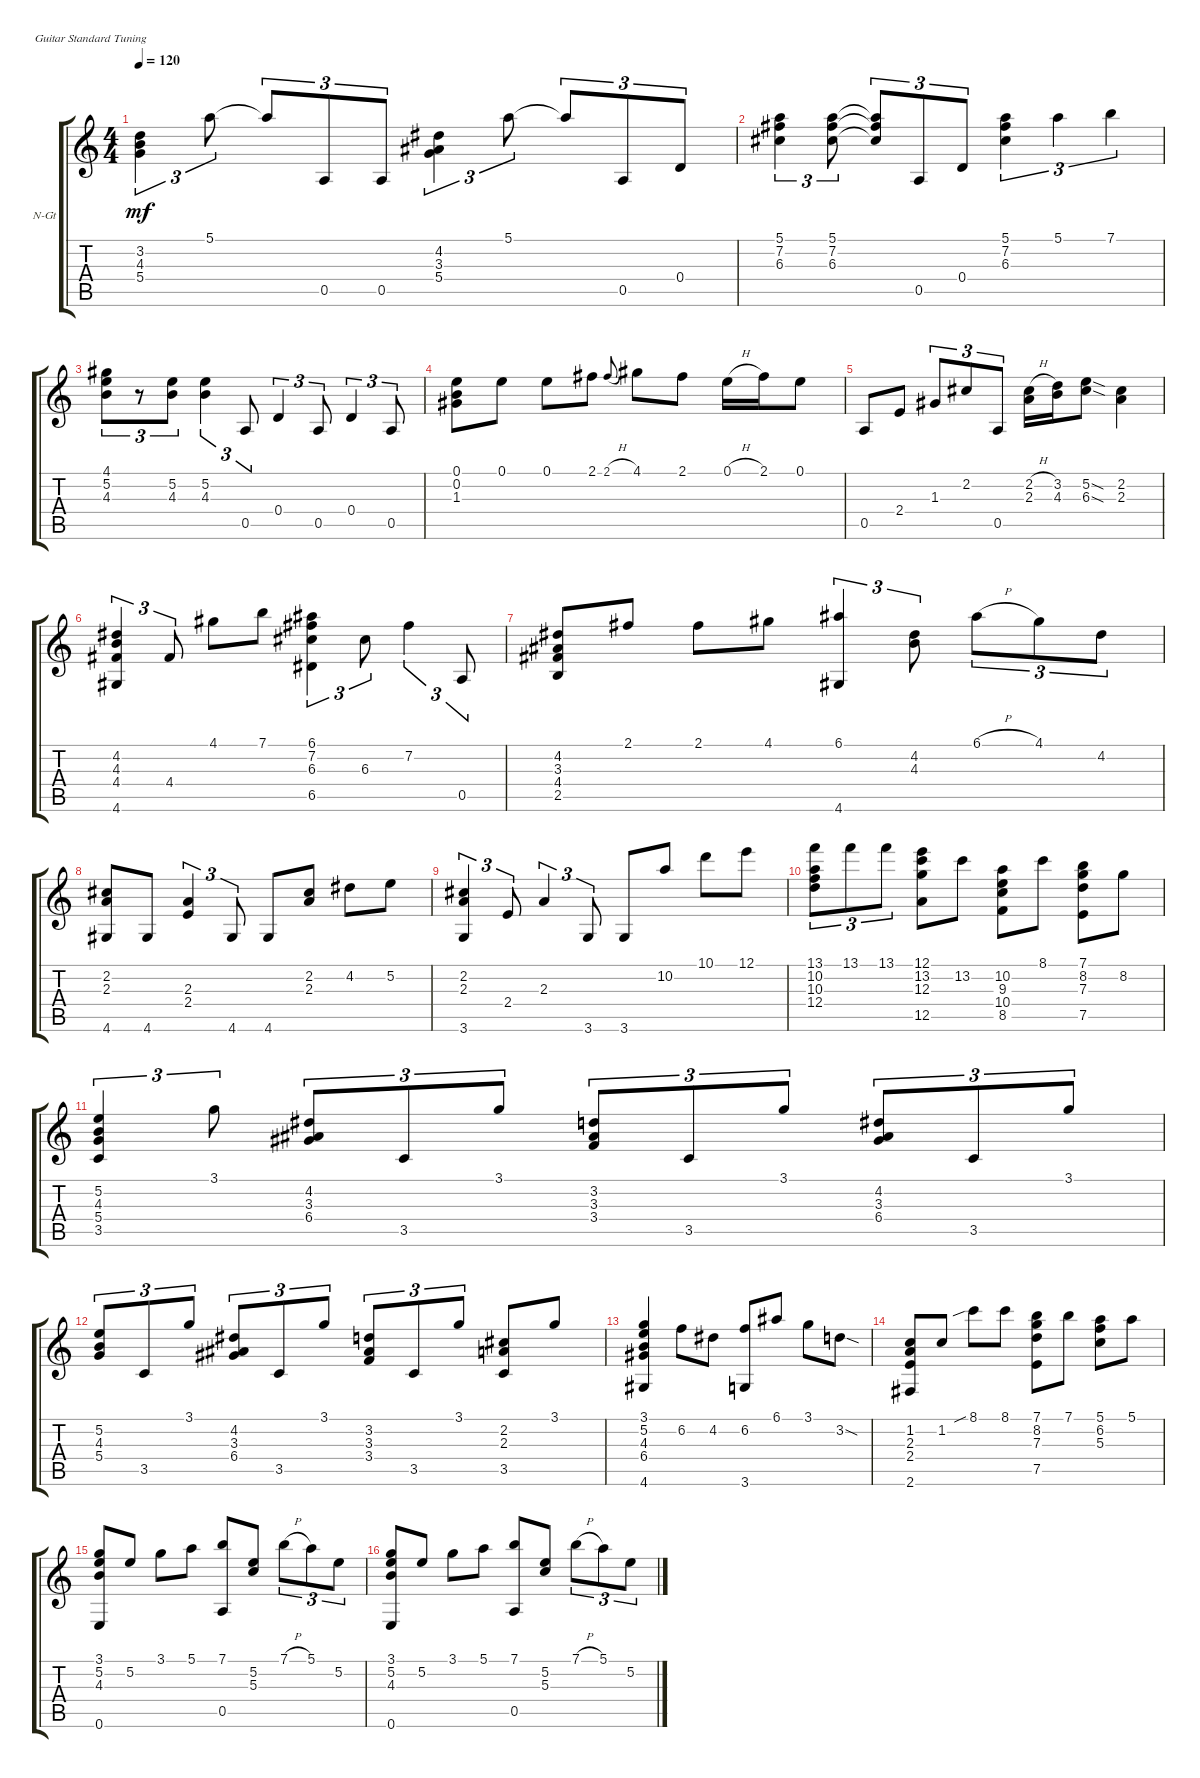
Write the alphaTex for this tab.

\defaultSystemsLayout 4
\bracketExtendMode groupsimilarinstruments
\firstSystemTrackNameOrientation horizontal
\otherSystemsTrackNameOrientation horizontal
\track ("Nylon Guitar" "N-Gt") {instrument acousticguitarnylon}
\staff {score tabs}
\tuning (E4 B3 G3 D3 A2 E2)
\ts (4 4)
\tempo 120
\clef g2
\ks c
(3.2 4.3 5.4).4{tu (3 2) dy mf} 5.1.8{tu (3 2)} 5.1{t}.8{tu (3 2)} 0.5.8{tu (3 2)} 0.5.8{tu (3 2)} (4.2 3.3 5.4).4{tu (3 2)} 5.1.8{tu (3 2)} 5.1{t}.8{tu (3 2)} 0.5.8{tu (3 2)} 0.4.8{tu (3 2)} |
(5.1 7.2 6.3).4{tu (3 2)} (5.1 7.2 6.3).8{tu (3 2)} (6.3{t} 7.2{t} 5.1{t}).8{tu (3 2)} 0.5.8{tu (3 2)} 0.4.8{tu (3 2)} (5.1 7.2 6.3).4{tu (3 2)} 5.1.4{tu (3 2)} 7.1.4{tu (3 2)} |
(4.1 5.2 4.3).8{tu (3 2)} r.8{tu (3 2)} (5.2 4.3).8{tu (3 2)} (5.2 4.3).4{tu (3 2)} 0.5.8{tu (3 2)} 0.4.4{tu (3 2)} 0.5.8{tu (3 2)} 0.4.4{tu (3 2)} 0.5.8{tu (3 2)} |
(0.1 0.2 1.3).8 0.1.8 0.1.8 2.1.8 2.1{h}.8{gr onbeat} 4.1.8 2.1.8 0.1{h}.16 2.1.16 0.1.8 |
0.5.8 2.4.8 1.3.8{tu (3 2)} 2.2.8{tu (3 2)} 0.5.8{tu (3 2)} (2.2{h} 2.3).16 (3.2 4.3).16 (5.2{sod} 6.3{sod}).8 (2.2 2.3).4 |
(4.2 4.3 4.4 4.6).4{tu (3 2)} 4.4.8{tu (3 2)} 4.1.8 7.1.8 (6.1 7.2 6.3 6.5).4{tu (3 2)} 6.3.8{tu (3 2)} 7.2.4{tu (3 2)} 0.5.8{tu (3 2)} |
(4.2 3.3 4.4 2.5).8 2.1.8 2.1.8 4.1.8 (6.1 4.6).4{tu (3 2)} (4.2 4.3).8{tu (3 2)} 6.1{h}.8{tu (3 2)} 4.1.8{tu (3 2)} 4.2.8{tu (3 2)} |
(2.2 2.3 4.6).8 4.6.8 (2.3 2.4).4{tu (3 2)} 4.6.8{tu (3 2)} 4.6.8 (2.2 2.3).8 4.2.8 5.2.8 |
(2.2 2.3 3.6).4{tu (3 2)} 2.4.8{tu (3 2)} 2.3.4{tu (3 2)} 3.6.8{tu (3 2)} 3.6.8 10.2.8 10.1.8 12.1.8 |
(13.1 10.2 10.3 12.4).8{tu (3 2)} 13.1.8{tu (3 2)} 13.1.8{tu (3 2)} (12.1 13.2 12.3 12.5).8 13.2.8 (10.2 9.3 10.4 8.5).8 8.1.8 (7.1 8.2 7.3 7.5).8 8.2.8 |
(5.2 4.3 5.4 3.5).4{tu (3 2)} 3.1.8{tu (3 2)} (4.2 3.3 6.4).8{tu (3 2)} 3.5.8{tu (3 2)} 3.1.8{tu (3 2)} (3.2 3.3 3.4).8{tu (3 2)} 3.5.8{tu (3 2)} 3.1.8{tu (3 2)} (4.2 3.3 6.4).8{tu (3 2)} 3.5.8{tu (3 2)} 3.1.8{tu (3 2)} |
(5.2 4.3 5.4).8{tu (3 2)} 3.5.8{tu (3 2)} 3.1.8{tu (3 2)} (4.2 3.3 6.4).8{tu (3 2)} 3.5.8{tu (3 2)} 3.1.8{tu (3 2)} (3.2 3.3 3.4).8{tu (3 2)} 3.5.8{tu (3 2)} 3.1.8{tu (3 2)} (2.2 2.3 3.5).8 3.1.8 |
(3.1 5.2 4.3 6.4 4.6).4 6.2.8 4.2.8 (6.2 3.6).8 6.1.8 3.1.8 3.2{sod}.8 |
(1.2 2.3 2.4 2.6).8 1.2.8 8.1{sib}.8 8.1.8 (7.1 8.2 7.3 7.5).8 7.1.8 (5.1 6.2 5.3).8 5.1.8 |
(3.1 5.2 4.3 0.6).8 5.2.8 3.1.8 5.1.8 (7.1 0.5).8 (5.2 5.3).8 7.1{h}.8{tu (3 2)} 5.1.8{tu (3 2)} 5.2.8{tu (3 2)} |
(3.1 5.2 4.3 0.6).8 5.2.8 3.1.8 5.1.8 (7.1 0.5).8 (5.2 5.3).8 7.1{h}.8{tu (3 2)} 5.1.8{tu (3 2)} 5.2.8{tu (3 2)}
